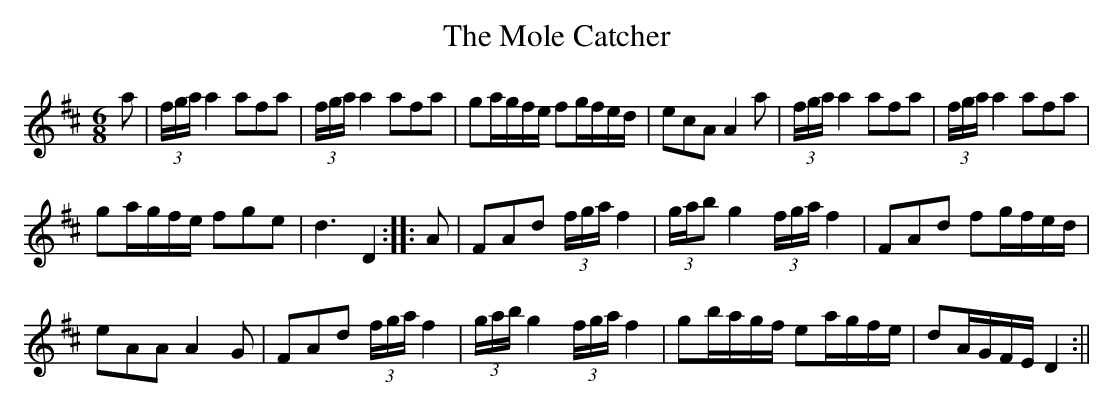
X:1
T:Mole Catcher, The
M:6/8
L:1/8
K:D
a | (3f/g/a/ a2 afa | (3f/g/a/ a2 afa | ga/g/f/e/ fg/f/e/d/ | ecA A2a | (3f/g/a/ a2 afa | (3f/g/a/ a2 afa |
ga/g/f/e/ fge | d3 D2::A | FAd (3f/g/a/ f2 | (3g/a/b g2 (3f/g/a/ f2 | FAd fg/f/e/d/ |
eAA A2G | FAd (3f/g/a/ f2 | (3g/a/b/ g2 (3f/g/a/ f2 | gb/a/g/f/ ea/g/f/e/ | dA/G/F/E/ D2 :||
